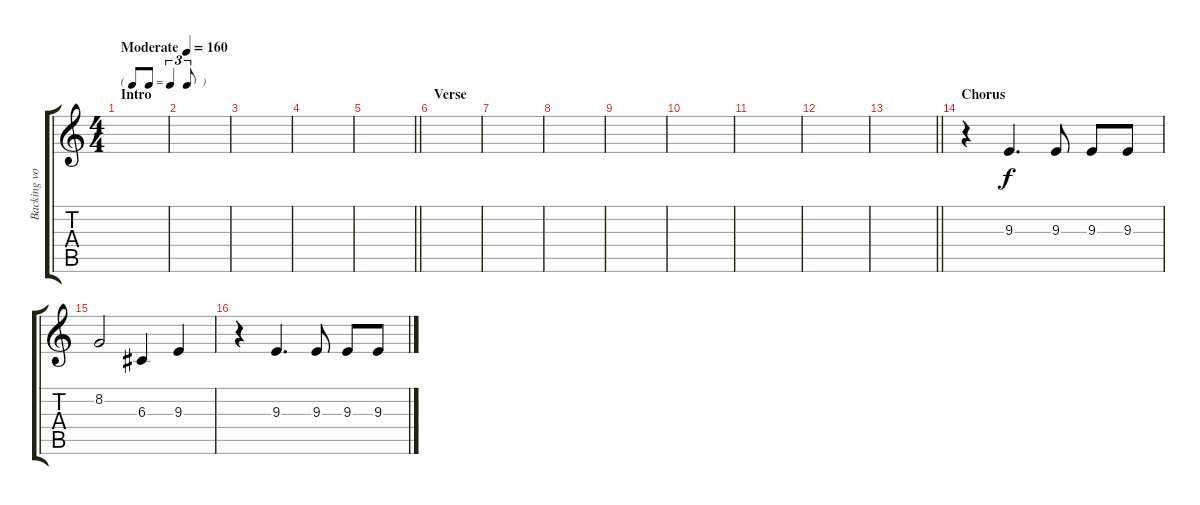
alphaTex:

\track ("Backing vocal" "Backing vo") {instrument frenchhorn}
\staff {score tabs}
\tuning (E4 B3 G3 D3 A2 E2) {hide}
\ts (4 4)
\tf triplet8th
\section ("" "Intro")
\tempo (160 "Moderate")
\clef g2
\ks c
|
|
|
|
\barLineRight lightlight
|
\section ("" "Verse")
|
|
|
|
|
|
|
\barLineRight lightlight
|
\section ("" "Chorus")
r.4 9.3.4{d} 9.3.8 9.3.8 9.3.8 |
8.2.2 6.3.4 9.3.4 |
r.4 9.3.4{d} 9.3.8 9.3.8 9.3.8
